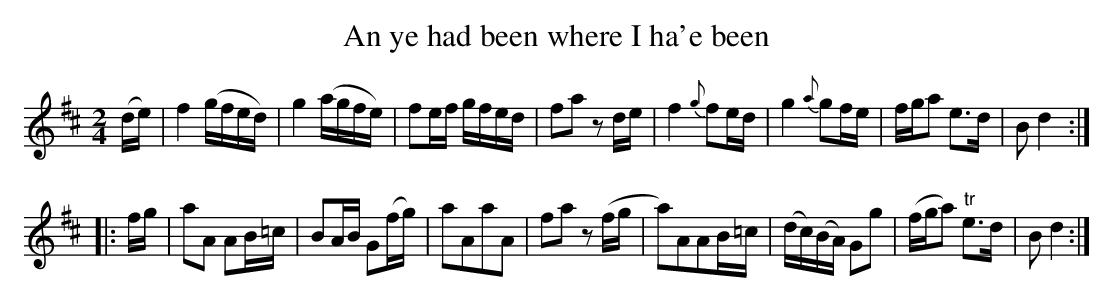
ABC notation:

X:1
T:An ye had been where I ha'e been
M:2/4
K:B min
(de)|\
f4 (gfed)| g4 (agfe)| f2ef gfed| f2a2 z2de|\
f4 {g}f2ed| g4 {a}g2fe| fga2 e3d| B2d4::
fg|\
a2A2 A2B=c| B2AB G2(fg)| a2A2a2A2| f2a2 z2(fg|\
a2)A2A2B=c| (dc)(BA) G2g2| (fga2) "tr"e3d| B2d4:|
